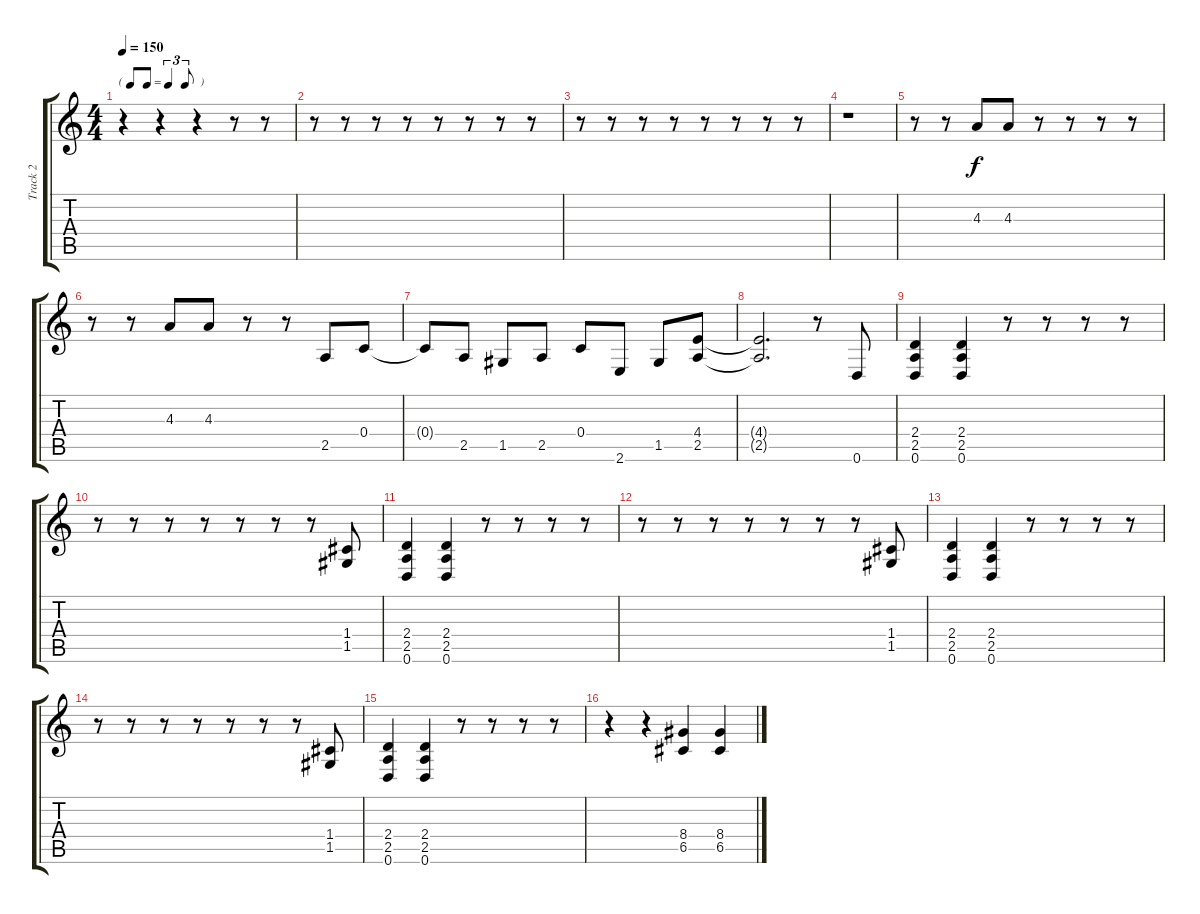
\track ("Track 2" "Track 2") {instrument overdrivenguitar}
\staff {score tabs}
\tuning (D4 A3 F3 C3 G2 D2) {hide}
\ts (4 4)
\tf triplet8th
\tempo 150
\clef g2
\ks c
r.4{dy f} r.4 r.4 r.8 r.8 |
r.8 r.8 r.8 r.8 r.8 r.8 r.8 r.8 |
r.8 r.8 r.8 r.8 r.8 r.8 r.8 r.8 |
r.1 |
r.8 r.8 4.3.8 4.3.8 r.8 r.8 r.8 r.8 |
r.8 r.8 4.3.8 4.3.8 r.8 r.8 2.5.8 0.4.8 |
0.4{t}.8 2.5.8 1.5.8 2.5.8 0.4.8 2.6.8 1.5.8 (4.4 2.5).8 |
(4.4{t} 2.5{t}).2{d} r.8 0.6.8 |
(2.4 2.5 0.6).4 (2.4 2.5 0.6).4 r.8 r.8 r.8 r.8 |
r.8 r.8 r.8 r.8 r.8 r.8 r.8 (1.4 1.5).8 |
(2.4 2.5 0.6).4 (2.4 2.5 0.6).4 r.8 r.8 r.8 r.8 |
r.8 r.8 r.8 r.8 r.8 r.8 r.8 (1.4 1.5).8 |
(2.4 2.5 0.6).4 (2.4 2.5 0.6).4 r.8 r.8 r.8 r.8 |
r.8 r.8 r.8 r.8 r.8 r.8 r.8 (1.4 1.5).8 |
(2.4 2.5 0.6).4 (2.4 2.5 0.6).4 r.8 r.8 r.8 r.8 |
r.4 r.4 (8.4 6.5).4 (8.4 6.5).4
